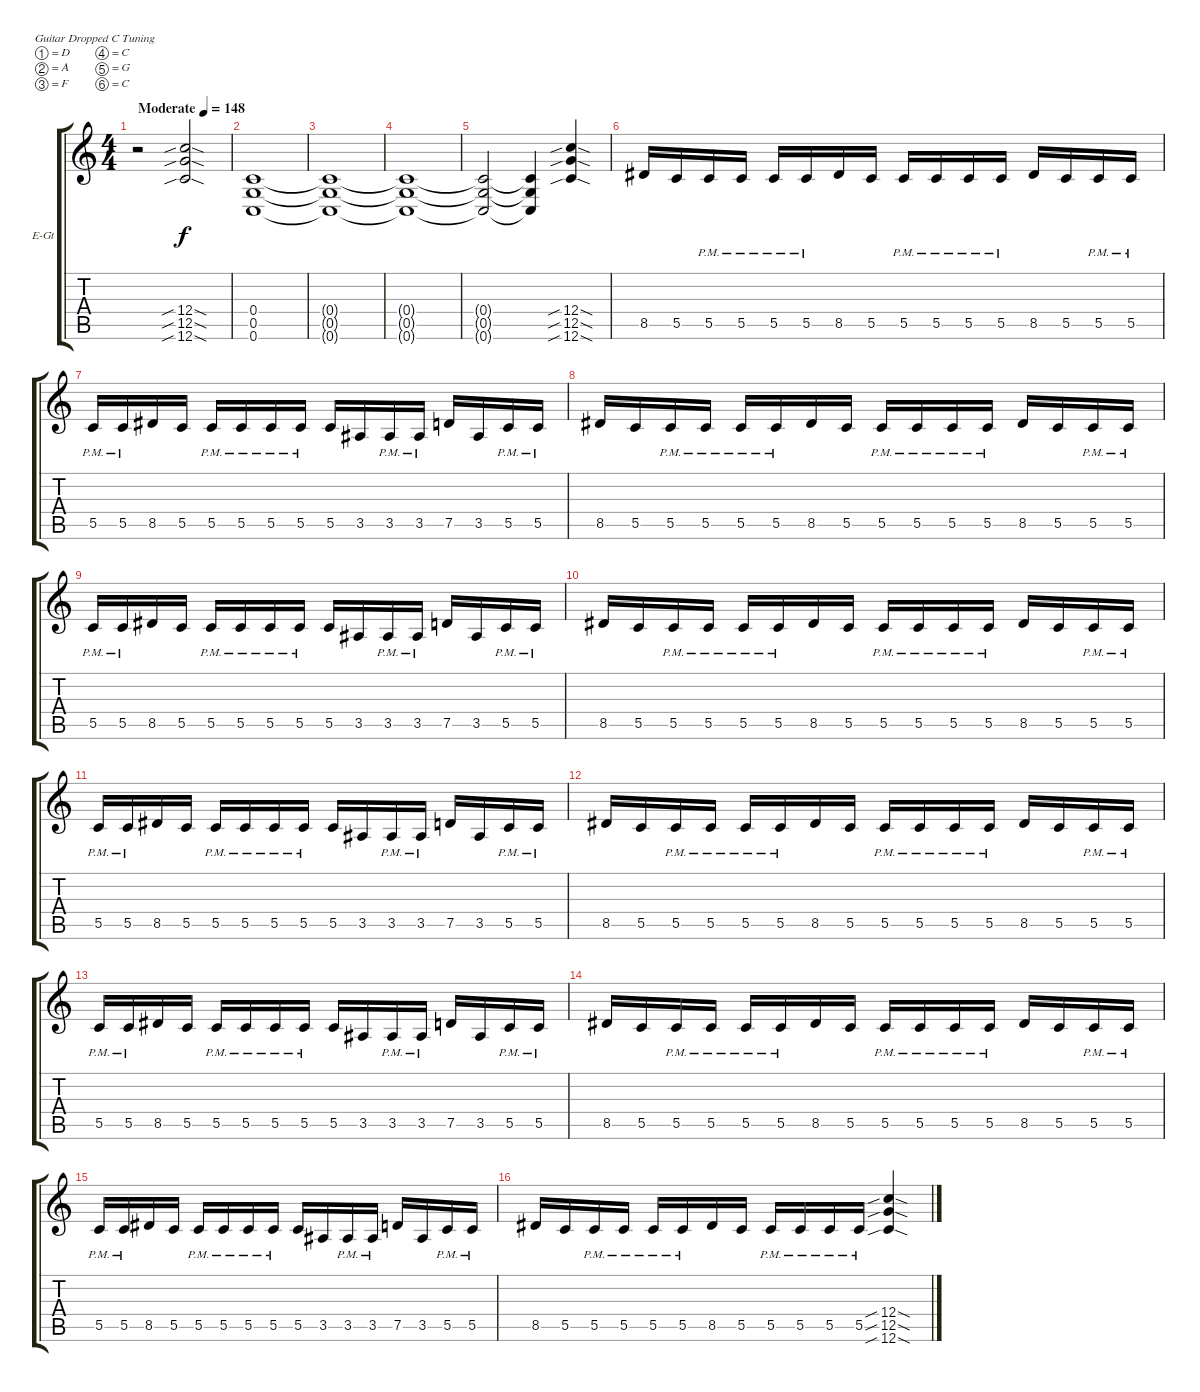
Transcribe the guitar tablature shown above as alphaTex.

\bracketExtendMode groupsimilarinstruments
\firstSystemTrackNameOrientation horizontal
\otherSystemsTrackNameOrientation horizontal
\track ("Rhythmic Guitar" "E-Gt") {instrument distortionguitar}
\staff {score tabs}
\tuning (D4 A3 F3 C3 G2 C2)
\ts (4 4)
\beaming (8 2 2 2 2)
\tempo (148 "Moderate")
\clef g2
\ks c
r.2{dy f instrument distortionguitar} (12.4{sib sod} 12.5{sib sod} 12.6{sib sod}).2 |
(0.4 0.5 0.6).1 |
(0.4{t} 0.5{t} 0.6{t}).1 |
(0.4{t} 0.5{t} 0.6{t}).1 |
(0.4{t} 0.5{t} 0.6{t}).2 (0.4{t} 0.5{t} 0.6{t}).4 (12.4{sib sod} 12.5{sib sod} 12.6{sib sod}).4 |
8.5.16 5.5.16 5.5{pm}.16 5.5{pm}.16 5.5{pm}.16 5.5{pm}.16 8.5.16 5.5.16 5.5{pm}.16 5.5{pm}.16 5.5{pm}.16 5.5{pm}.16 8.5.16 5.5.16 5.5{pm}.16 5.5{pm}.16 |
5.5{pm}.16 5.5{pm}.16 8.5.16 5.5.16 5.5{pm}.16 5.5{pm}.16 5.5{pm}.16 5.5{pm}.16 5.5.16 3.5.16 3.5{pm}.16 3.5{pm}.16 7.5.16 3.5.16 5.5{pm}.16 5.5{pm}.16 |
8.5.16 5.5.16 5.5{pm}.16 5.5{pm}.16 5.5{pm}.16 5.5{pm}.16 8.5.16 5.5.16 5.5{pm}.16 5.5{pm}.16 5.5{pm}.16 5.5{pm}.16 8.5.16 5.5.16 5.5{pm}.16 5.5{pm}.16 |
5.5{pm}.16 5.5{pm}.16 8.5.16 5.5.16 5.5{pm}.16 5.5{pm}.16 5.5{pm}.16 5.5{pm}.16 5.5.16 3.5.16 3.5{pm}.16 3.5{pm}.16 7.5.16 3.5.16 5.5{pm}.16 5.5{pm}.16 |
8.5.16 5.5.16 5.5{pm}.16 5.5{pm}.16 5.5{pm}.16 5.5{pm}.16 8.5.16 5.5.16 5.5{pm}.16 5.5{pm}.16 5.5{pm}.16 5.5{pm}.16 8.5.16 5.5.16 5.5{pm}.16 5.5{pm}.16 |
5.5{pm}.16 5.5{pm}.16 8.5.16 5.5.16 5.5{pm}.16 5.5{pm}.16 5.5{pm}.16 5.5{pm}.16 5.5.16 3.5.16 3.5{pm}.16 3.5{pm}.16 7.5.16 3.5.16 5.5{pm}.16 5.5{pm}.16 |
8.5.16 5.5.16 5.5{pm}.16 5.5{pm}.16 5.5{pm}.16 5.5{pm}.16 8.5.16 5.5.16 5.5{pm}.16 5.5{pm}.16 5.5{pm}.16 5.5{pm}.16 8.5.16 5.5.16 5.5{pm}.16 5.5{pm}.16 |
5.5{pm}.16 5.5{pm}.16 8.5.16 5.5.16 5.5{pm}.16 5.5{pm}.16 5.5{pm}.16 5.5{pm}.16 5.5.16 3.5.16 3.5{pm}.16 3.5{pm}.16 7.5.16 3.5.16 5.5{pm}.16 5.5{pm}.16 |
8.5.16 5.5.16 5.5{pm}.16 5.5{pm}.16 5.5{pm}.16 5.5{pm}.16 8.5.16 5.5.16 5.5{pm}.16 5.5{pm}.16 5.5{pm}.16 5.5{pm}.16 8.5.16 5.5.16 5.5{pm}.16 5.5{pm}.16 |
5.5{pm}.16 5.5{pm}.16 8.5.16 5.5.16 5.5{pm}.16 5.5{pm}.16 5.5{pm}.16 5.5{pm}.16 5.5.16 3.5.16 3.5{pm}.16 3.5{pm}.16 7.5.16 3.5.16 5.5{pm}.16 5.5{pm}.16 |
8.5.16 5.5.16 5.5{pm}.16 5.5{pm}.16 5.5{pm}.16 5.5{pm}.16 8.5.16 5.5.16 5.5{pm}.16 5.5{pm}.16 5.5{pm}.16 5.5{pm}.16 (12.4{sib sod} 12.5{sib sod} 12.6{sib sod}).4
